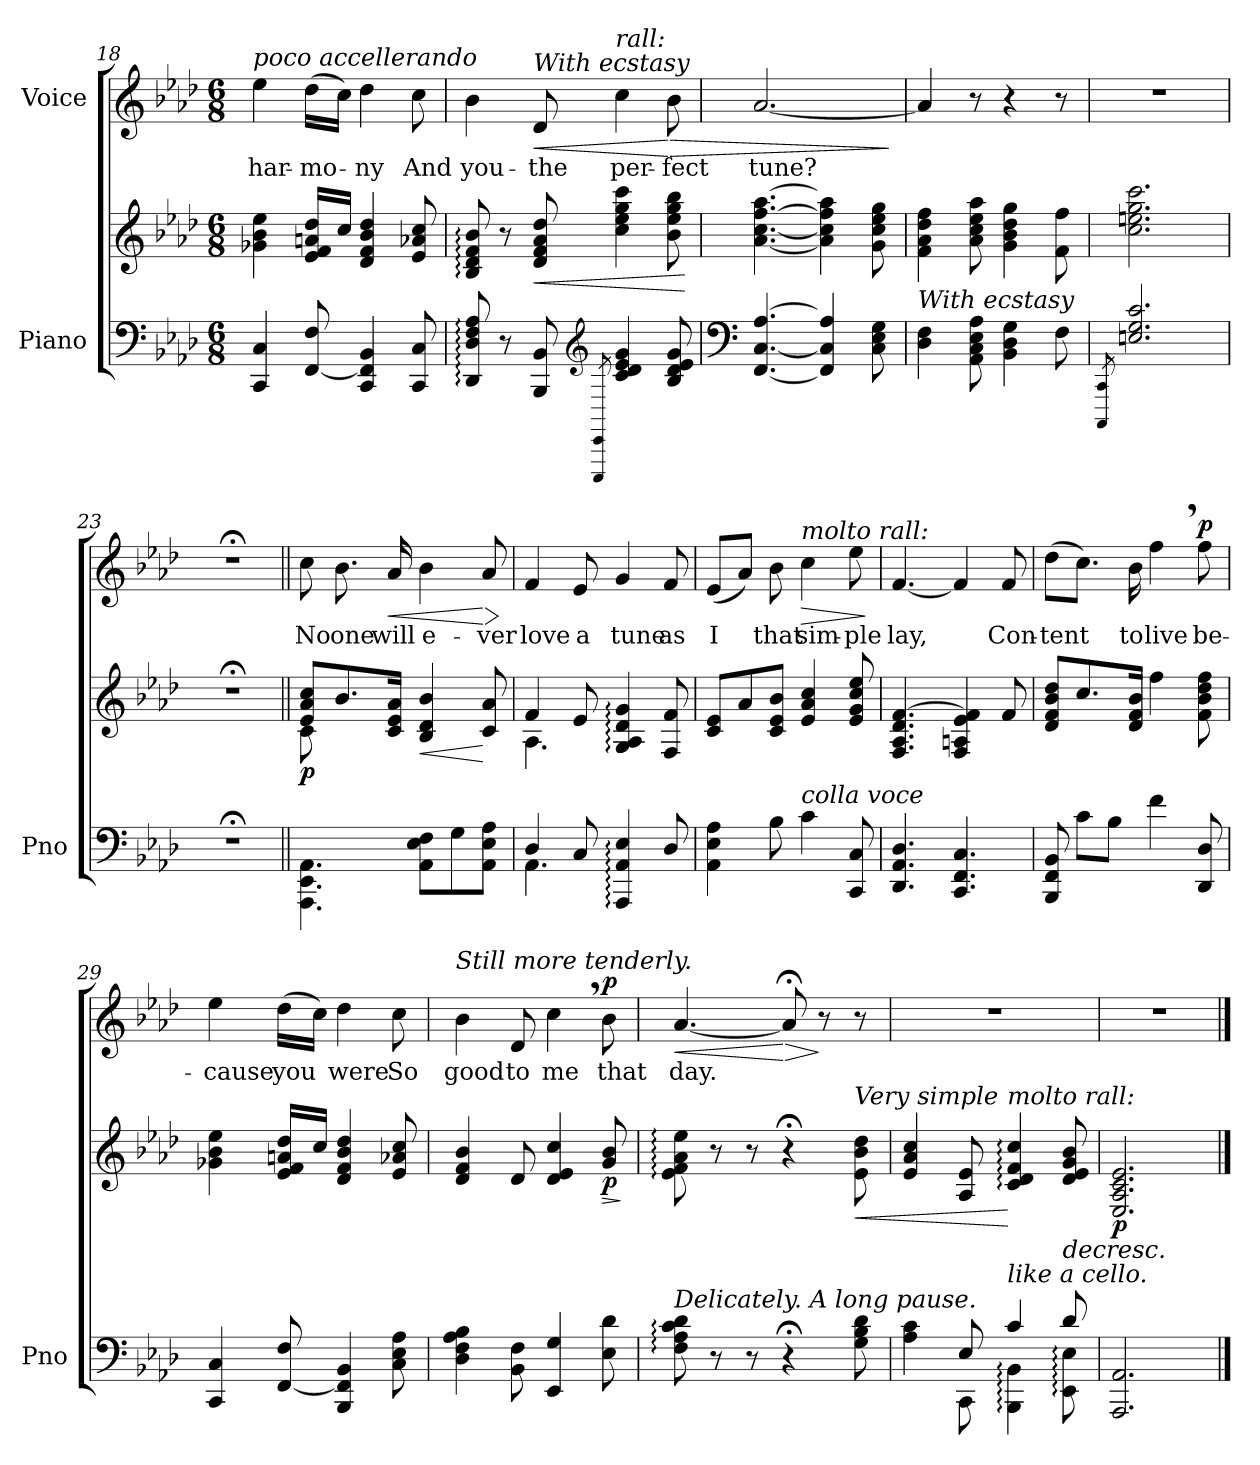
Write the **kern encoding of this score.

**kern	**kern	**dynam	**kern	**text	**dynam
*part2	*part2	*part2	*part1	*part1	*part1
*staff3	*staff2	*staff2/3	*staff1	*staff1	*staff1
*I"Piano	*	*	*I"Voice	*	*
*I'Pno	*	*	*	*	*
*clefF4	*clefG2	*	*clefG2	*	*
*k[b-e-a-d-]	*k[b-e-a-d-]	*	*k[b-e-a-d-]	*	*
*M6/8	*M6/8	*	*M6/8	*	*
*MM90	*MM90	*	*MM90	*	*
=18	=18	=18	=18	=18	=18
!	!	!	!LO:TX:a:i:t=poco accellerando	!	!
!	!	!	!	!LO:LY:b	!
4CC/ 4C/	4g-X\ 4b-\ 4ee-\	.	4ee-\	har-	.
!	!	!	!	!LO:LY:b	!
[8FF/ 8F/	16e-/ 16f/ 16an/ 16dd-/LL	.	(>16dd-\LL	-mo-	.
.	16cc/JJ	.	16cc\JJ)	.	.
!	!	!	!	!LO:LY:b	!
4CC/ 4FF/] 4BB-/	4d-/ 4f/ 4b-/ 4dd-/	.	4dd-\	-ny	.
!	!	!	!	!LO:LY:b	!
8CC/ 8C/	8e-/ 8a-X/ 8cc/	.	8cc\	And	.
=19	=19	=19	=19	=19	=19
!	!	!	!	!LO:LY:b	!
8DD-/: 8D-/: 8F/: 8A-/:	8B-/: 8d-/: 8f/: 8b-/:	.	4b-\	you--	.
8r	8r	.	.	.	.
!	!	!	!LO:TX:a:i:t=With ecstasy	!	!
!	!	!LO:HP:b	!	!LO:LY:b	!LO:HP:b
8BBB-/ 8BB-/	8d-/ 8f/ 8a-/ 8dd-/	<	8d-/	the	<
*clefG2	*	*	*	*	*
*	*	*	*MM75	*	*
8qEEE-/ 8qEE-/	.	.	.	.	.
!	!	!	!LO:TX:a:i:t=rall&colon;	!	!
!	!	!	!	!LO:LY:b	!
4c/ 4d-/ 4e-/ 4g/	4cc\ 4ee-\ 4gg\ 4ccc\	.	4cc\	per-	.
!	!	!	!	!LO:LY:b	!LO:HP:n=1:b
8B-/ 8d-/ 8e-/ 8g/	8b-\ 8ee-\ 8gg\ 8bb-\	.	8b-\	-fect	[ >
.	.	[	.	.	.
=20	=20	=20	=20	=20	=20
*clefF4	*	*	*	*	*
!	!	!	!	!LO:LY:b	!
[4.FF/ [4.C/ [4.A-/	[4.a-\ [4.cc\ [4.ff\ [4.aa-\	.	[2.a-/	tune?	.
4FF/] 4C/] 4A-/]	4a-\] 4cc\] 4ff\] 4aa-\]	.	.	.	.
8C\ 8E-\ 8G\	8g\ 8cc\ 8ee-\ 8gg\	.	.	.	.
.	.	.	.	.	]
!!LO:LB:g=z
=21	=21	=21	=21	=21	=21
!LO:TX:a:i:t=With ecstasy	!	!	!	!	!
4D-\ 4F\	4f\ 4a-\ 4dd-\ 4ff\	.	4a-/]	.	.
8AA-\ 8C\ 8E-\ 8A-\	8a-\ 8cc\ 8ee-\ 8aa-\	.	8r	.	.
4BB-\ 4D-\ 4G\	4g\ 4b-\ 4dd-\ 4gg\	.	4r	.	.
8F\	8f\ 8ff\	.	8r	.	.
=22	=22	=22	=22	=22	=22
8qCCC/ 8qCC/	.	.	.	.	.
2.En/ 2.G/ 2.c/	2.cc\ 2.een\ 2.gg\ 2.ccc\	.	2.r	.	.
=23	=23	=23	=23	=23	=23
2.r;<	2.r;<	.	2.r;<	.	.
=24||	=24||	=24||	=24||	=24||	=24||
*	*	*	*MM70	*	*
*^	*^	*	*	*	*
!	!	!	!	!LO:DY:b	!	!LO:LY:b	!LO:DY:a
!	!	!	!	!	!	!	!LO:DY:n=1:a
8ryy	4.AAA-\ 4.EE-\ 4.AA-\	8e-/ 8a-/ 8cc/L	8c\L	p	8cc\	No	p other-dynamics
!	!	!	!	!	!	!LO:LY:b	!
8B-/	.	8.b-/	2ryy	.	8.b-\	one	.
8A-/J	.	.	.	.	.	.	.
!	!	!	!	!	!	!LO:LY:b	!LO:HP:b
.	.	16c/ 16e-/ 16a-/Jk	.	.	16a-/	will	<
!	!	!	!	!LO:HP:b	!	!LO:LY:b	!
4.ryy	8AA-\ 8E-\ 8F\L	4B-/ 4d-/ 4b-/	.	<	4b-\	e-	.
.	8G\	.	.	.	.	.	.
!	!	!	!	!	!	!LO:LY:b	!LO:HP:n=1:b
.	8AA-\ 8E-\ 8A-\J	8c/ 8a-/	8ryy	[	8a-/	-ver	[ >
*v	*v	*	*	*	*	*	*
*	*v	*v	*	*	*	*
.	.	.	.	.	]
=25	=25	=25	=25	=25	=25
*^	*^	*	*	*	*
!	!	!	!	!	!	!LO:LY:b	!
4D-/	4.AA-\	4f/	4.A-\	.	4f/	love	.
!	!	!	!	!	!	!LO:LY:b	!
8C/	.	8e-/	.	.	8e-/	a	.
!	!	!	!	!	!	!LO:LY:b	!
4AAA-/: 4AA-/: 4E-/:	4.ryy	4G/: 4A-/: 4d-/: 4g/:	4.ryy	.	4g/	tune	.
!	!	!	!	!	!	!LO:LY:b	!
8D-/	.	8F/ 8f/	.	.	8f/	as	.
*v	*v	*	*	*	*	*	*
*	*v	*v	*	*	*	*
!!LO:LB:g=z
=26	=26	=26	=26	=26	=26
!	!	!	!	!LO:LY:b	!
4AA-\ 4E-\ 4A-\	8c/ 8e-/L	.	(<8e-/L	I	.
.	8a-/	.	8a-/J)	.	.
!	!	!	!	!LO:LY:b	!
8B-\	8c/ 8e-/ 8b-/J	.	8b-\	that	.
*	*	*	*MM55	*	*
!	!	!	!LO:TX:a:i:t=molto rall&colon;	!	!
!LO:TX:a:i:t=colla voce	!	!	!	!	!
!	!	!	!	!LO:LY:b	!LO:HP:b
4c\	4e-/ 4a-/ 4cc/	.	4cc\	sim-	>
!	!	!	!	!LO:LY:b	!
8CC/ 8C/	8e-/ 8g/ 8cc/ 8ee-/	.	8ee-\	-ple	.
.	.	.	.	.	]
=27	=27	=27	=27	=27	=27
!	!	!	!	!LO:LY:b	!
4.DD-/ 4.AA-/ 4.D-/	4.F/ 4.A-/ 4.d-/ [4.f/	.	[4.f/	lay,	.
4.CC/ 4.FF/ 4.C/	4F/ 4An/ 4e-/ 4f/]	.	4f/]	.	.
!	!	!	!	!LO:LY:b	!
.	8f/	.	8f/	Con-	.
=28	=28	=28	=28	=28	=28
!	!	!	!	!LO:LY:b	!
8BBB-/ 8FF/ 8BB-/	8d-/ 8f/ 8b-/ 8dd-/L	.	(>8dd-\L	-tent	.
8c\L	8.cc/	.	8.cc\J)	.	.
8B-\J	.	.	.	.	.
!	!	!	!	!LO:LY:b	!
.	16d-/ 16f/ 16b-/Jk	.	16b-\	to	.
!	!	!	!	!LO:LY:b	!
4f\	4ff\	.	4ff,\	live	.
!	!	!	!	!LO:LY:b	!LO:DY:a
8DD-/ 8D-/	8f\ 8b-\ 8dd-\ 8ff\	.	8ff\	be-	p
=29	=29	=29	=29	=29	=29
!	!	!	!	!LO:LY:b	!
4CC/ 4C/	4g-X\ 4b-\ 4ee-\	.	4ee-\	-cause	.
!	!	!	!	!LO:LY:b	!
[8FF/ 8F/	16e-/ 16f/ 16an/ 16dd-/LL	.	(>16dd-\LL	you	.
.	16cc/JJ	.	16cc\JJ)	.	.
!	!	!	!	!LO:LY:b	!
4BBB-/ 4FF/] 4BB-/	4d-/ 4f/ 4b-/ 4dd-/	.	4dd-\	were	.
!	!	!	!	!LO:LY:b	!
8C\ 8E-\ 8A-\	8e-/ 8a-X/ 8cc/	.	8cc\	So	.
!!LO:LB:g=z
=30	=30	=30	=30	=30	=30
*	*	*	*MM45	*	*
!	!	!	!LO:TX:a:i:t=Still more tenderly.	!	!
!	!	!	!	!LO:LY:b	!
4D-\ 4F\ 4A-\ 4B-\	4d-/ 4f/ 4b-/	.	4b-\	good	.
!	!	!	!	!LO:LY:b	!
8BB-\ 8F\	8d-/	.	8d-/	to	.
!	!	!	!	!LO:LY:b	!
4EE-/ 4G/	4d-/ 4e-/ 4cc/	.	4cc,\	me	.
!	!	!LO:HP:b	!	!LO:LY:b	!
!	!	!LO:DY:n=1:b	!	!	!LO:DY:a
8E-\ 8d-\	8g/ 8b-/	> p	8b-\	that	p
.	.	]	.	.	.
=31	=31	=31	=31	=31	=31
!LO:TX:a:i:t=Delicately. A long pause.	!	!	!	!	!
!	!	!	!	!LO:LY:b	!LO:HP:b
8F\: 8A-\: 8c\: 8d-\:	8e-\: 8f\: 8a-\: 8ee-\:	.	[4.a-/	day.	<
8r	8r	.	.	.	.
8r	8r	.	.	.	.
!	!	!	!	!	!LO:HP:n=1:b
4r;<	4r;<	.	8a-;</]	.	[ >
.	.	.	8r	.	]
!	!LO:TX:a:i:t=Very simple	!	!	!	!
!	!	!LO:HP:b	!	!	!
8G\ 8B-\ 8d-\	8e-\ 8b-\ 8dd-\	<	8r	.	.
=32	=32	=32	=32	=32	=32
*^	*	*	*^	*	*
4A-\ 4c\	4rGGyy	4e-/ 4a-/ 4cc/	.	2.r	4.ryy	.	.
8E-:/	8CC\	8A-/ 8e-/	.	.	.	.	.
*	*	*	*	*MM30	*	*	*
!	!	!LO:TX:a:i:t=molto rall&colon;	!	!	!	!	!
!LO:TX:a:i:t=like a cello.	!	!	!	!	!	!	!
4c/	4BBB-\: 4BB-\:	4c/: 4d-/: 4f/: 4cc/:	[	.	4.ryy	.	.
!	!	!	!LO:HP:b	!	!	!	!
8d-/	8EE-\: 8E-\:	8d-/ 8e-/ 8g/ 8b-/	>	.	.	.	.
=33	=33	=33	=33	=33	=33	=33	=33
!	!	!	!LO:DY:b	!	!	!	!
*v	*v	*	*	*v	*v	*	*
2.AAA-/ 2.AA-/	2.E-/ 2.A-/ 2.c/ 2.e-/	p	2.r	.	.
.	.	]	.	.	.
==	==	==	==	==	==
*-	*-	*-	*-	*-	*-
